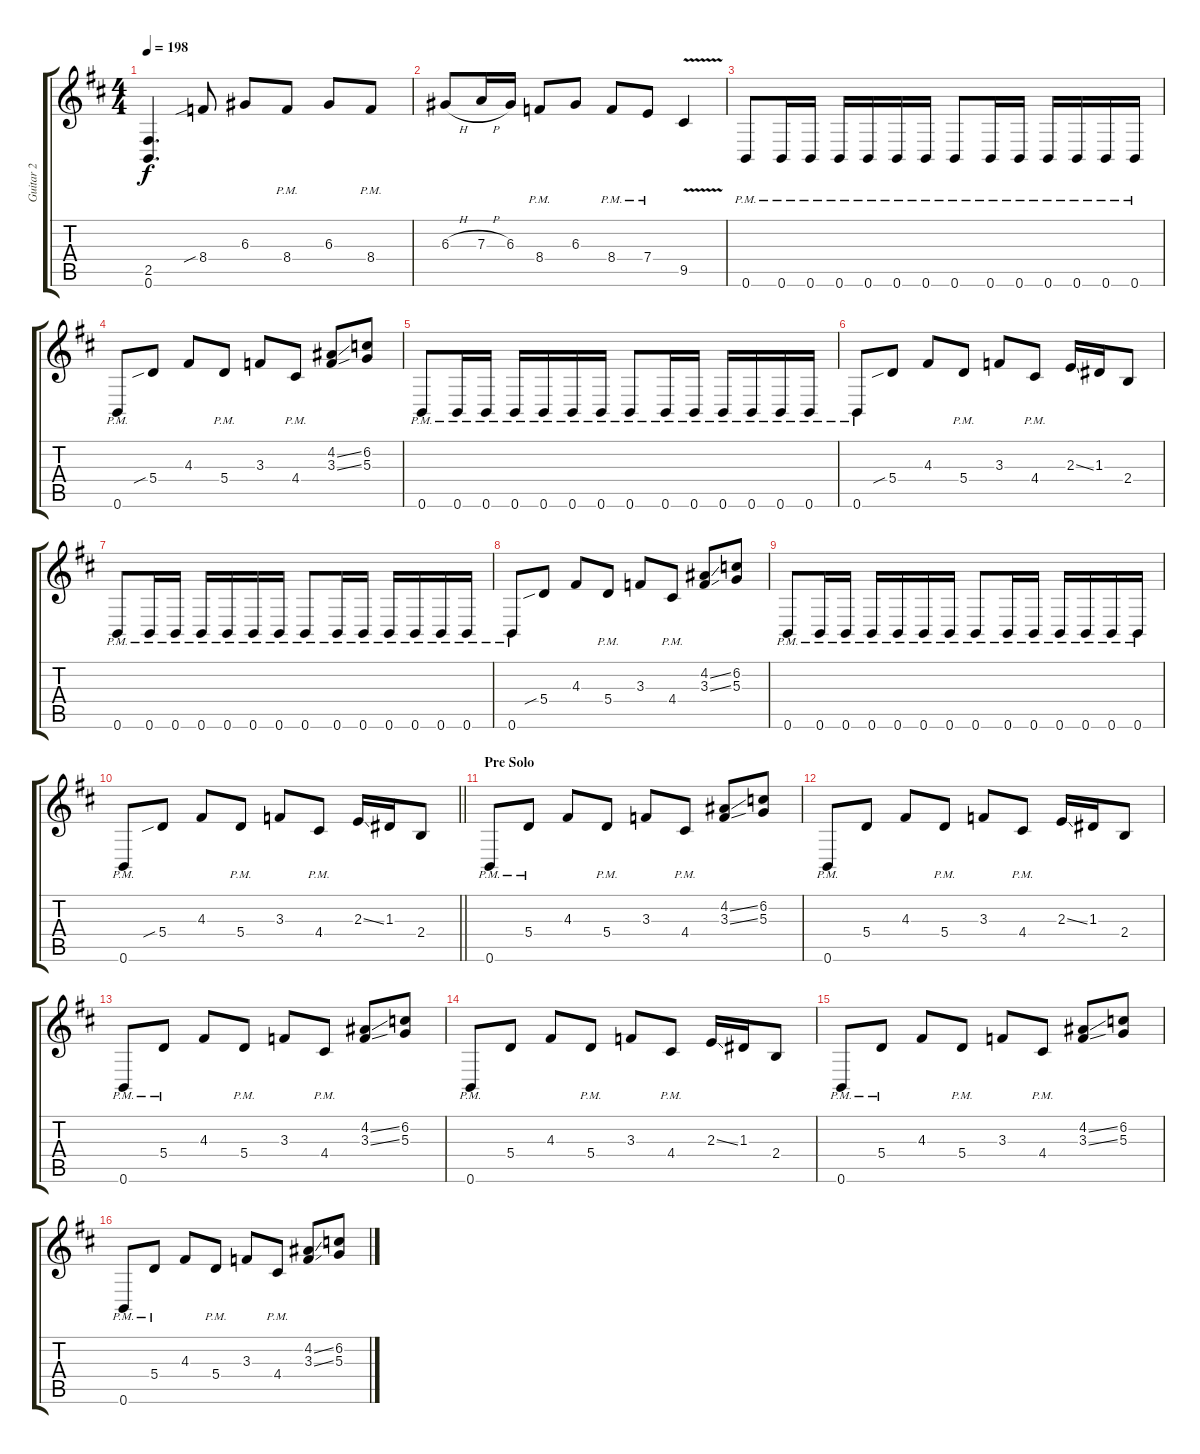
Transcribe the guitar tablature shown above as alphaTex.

\track ("Guitar 2" "Guitar 2") {instrument distortionguitar}
\staff {score tabs}
\tuning (B3 Gb3 D3 A2 E2 B1) {hide}
\ts (4 4)
\tempo 198
\clef g2
\ks d
(2.5 0.6).4{d dy f} 8.4{sib}.8 6.3.8 8.4{pm}.8 6.3.8 8.4{pm}.8 |
6.3{h}.8 7.3{h}.16 6.3.16 8.4{pm}.8 6.3.8 8.4{pm}.8 7.4{pm}.8 9.5{v}.4 |
0.6{pm}.8 0.6{pm}.16 0.6{pm}.16 0.6{pm}.16 0.6{pm}.16 0.6{pm}.16 0.6{pm}.16 0.6{pm}.8 0.6{pm}.16 0.6{pm}.16 0.6{pm}.16 0.6{pm}.16 0.6{pm}.16 0.6{pm}.16 |
0.6{pm}.8 5.4{sib}.8 4.3.8 5.4{pm}.8 3.3.8 4.4{pm}.8 (4.2{ss} 3.3{ss}).8 (6.2 5.3).8 |
0.6{pm}.8 0.6{pm}.16 0.6{pm}.16 0.6{pm}.16 0.6{pm}.16 0.6{pm}.16 0.6{pm}.16 0.6{pm}.8 0.6{pm}.16 0.6{pm}.16 0.6{pm}.16 0.6{pm}.16 0.6{pm}.16 0.6{pm}.16 |
0.6{pm}.8 5.4{sib}.8 4.3.8 5.4{pm}.8 3.3.8 4.4{pm}.8 2.3{ss}.16 1.3.16 2.4.8 |
0.6{pm}.8 0.6{pm}.16 0.6{pm}.16 0.6{pm}.16 0.6{pm}.16 0.6{pm}.16 0.6{pm}.16 0.6{pm}.8 0.6{pm}.16 0.6{pm}.16 0.6{pm}.16 0.6{pm}.16 0.6{pm}.16 0.6{pm}.16 |
0.6{pm}.8 5.4{sib}.8 4.3.8 5.4{pm}.8 3.3.8 4.4{pm}.8 (4.2{ss} 3.3{ss}).8 (6.2 5.3).8 |
0.6{pm}.8 0.6{pm}.16 0.6{pm}.16 0.6{pm}.16 0.6{pm}.16 0.6{pm}.16 0.6{pm}.16 0.6{pm}.8 0.6{pm}.16 0.6{pm}.16 0.6{pm}.16 0.6{pm}.16 0.6{pm}.16 0.6{pm}.16 |
\barLineRight lightlight
0.6{pm}.8 5.4{sib}.8 4.3.8 5.4{pm}.8 3.3.8 4.4{pm}.8 2.3{ss}.16 1.3.16 2.4.8 |
\section ("" "Pre Solo")
0.6{pm}.8 5.4{pm}.8 4.3.8 5.4{pm}.8 3.3.8 4.4{pm}.8 (4.2{ss} 3.3{ss}).8 (6.2 5.3).8 |
0.6{pm}.8 5.4.8 4.3.8 5.4{pm}.8 3.3.8 4.4{pm}.8 2.3{ss}.16 1.3.16 2.4.8 |
0.6{pm}.8 5.4{pm}.8 4.3.8 5.4{pm}.8 3.3.8 4.4{pm}.8 (4.2{ss} 3.3{ss}).8 (6.2 5.3).8 |
0.6{pm}.8 5.4.8 4.3.8 5.4{pm}.8 3.3.8 4.4{pm}.8 2.3{ss}.16 1.3.16 2.4.8 |
0.6{pm}.8 5.4{pm}.8 4.3.8 5.4{pm}.8 3.3.8 4.4{pm}.8 (4.2{ss} 3.3{ss}).8 (6.2 5.3).8 |
0.6{pm}.8 5.4{pm}.8 4.3.8 5.4{pm}.8 3.3.8 4.4{pm}.8 (4.2{ss} 3.3{ss}).8 (6.2 5.3).8
